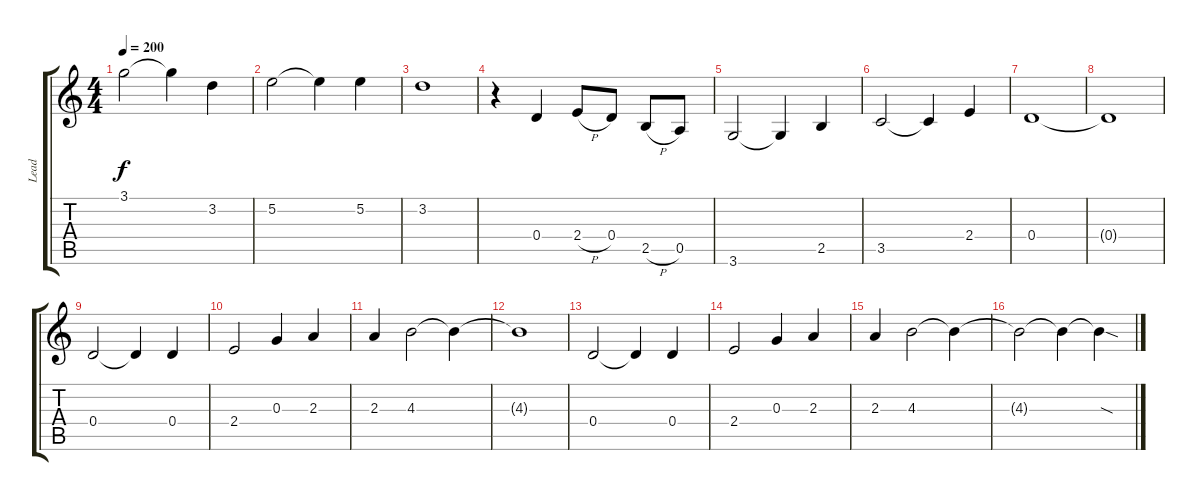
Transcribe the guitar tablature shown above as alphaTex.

\track ("Lead" "Lead") {instrument distortionguitar}
\staff {score tabs}
\tuning (E4 B3 G3 D3 A2 E2) {hide}
\ts (4 4)
\tempo 200
\clef g2
\ks c
3.1.2{dy f} 3.1{t}.4 3.2.4 |
5.2.2 5.2{t}.4 5.2.4 |
3.2.1 |
r.4 0.4.4 2.4{h}.8 0.4.8 2.5{h}.8 0.5.8 |
3.6.2 3.6{t}.4 2.5.4 |
3.5.2 3.5{t}.4 2.4.4 |
0.4.1 |
0.4{t}.1 |
0.4.2 0.4{t}.4 0.4.4 |
2.4.2 0.3.4 2.3.4 |
2.3.4 4.3.2 4.3{t}.4 |
4.3{t}.1 |
0.4.2 0.4{t}.4 0.4.4 |
2.4.2 0.3.4 2.3.4 |
2.3.4 4.3.2 4.3{t}.4 |
4.3{t}.2 4.3{t}.4 4.3{sod t}.4
